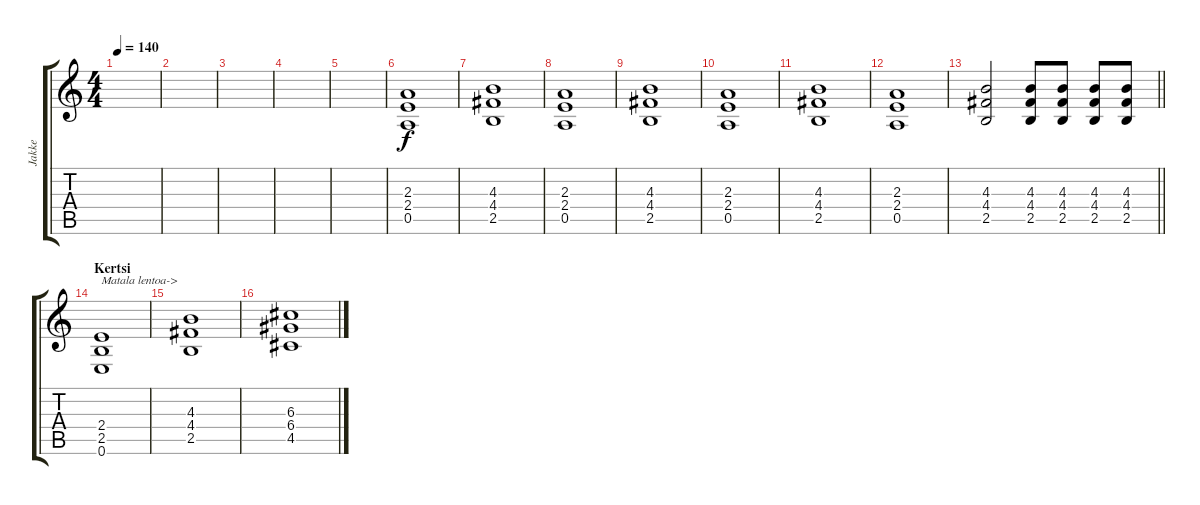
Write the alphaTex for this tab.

\track ("Jakke" "Jakke") {instrument distortionguitar}
\staff {score tabs}
\tuning (E4 B3 G3 D3 A2 E2) {hide}
\ts (4 4)
\tempo 140
\clef g2
\ks c
|
|
|
|
|
(2.3 2.4 0.5).1 |
(4.3 4.4 2.5).1 |
(2.3 2.4 0.5).1 |
(4.3 4.4 2.5).1 |
(2.3 2.4 0.5).1 |
(4.3 4.4 2.5).1 |
(2.3 2.4 0.5).1 |
\barLineRight lightlight
(4.3 4.4 2.5).2 (4.3 4.4 2.5).8 (4.3 4.4 2.5).8 (4.3 4.4 2.5).8 (4.3 4.4 2.5).8 |
\section ("" "Kertsi")
(2.4 2.5 0.6).1{txt "Matala lentoa->"} |
(4.3 4.4 2.5).1 |
(6.3 6.4 4.5).1
